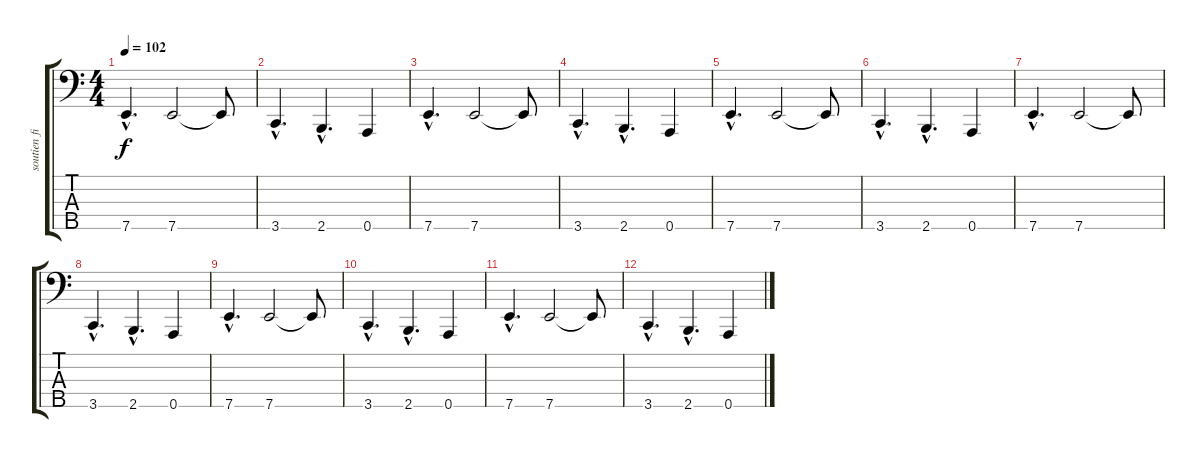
\track ("soutien fiedly" "soutien fi") {instrument electricbassfinger}
\staff {score tabs}
\tuning (F2 C2 G1 D1 A0) {hide}
\ts (4 4)
\tempo 102
\clef f4
\ks c
7.5{hac}.4{d dy f} 7.5.2 7.5{t}.8 |
3.5{hac}.4{d} 2.5{hac}.4{d} 0.5.4 |
7.5{hac}.4{d} 7.5.2 7.5{t}.8 |
3.5{hac}.4{d} 2.5{hac}.4{d} 0.5.4 |
7.5{hac}.4{d} 7.5.2 7.5{t}.8 |
3.5{hac}.4{d} 2.5{hac}.4{d} 0.5.4 |
7.5{hac}.4{d} 7.5.2 7.5{t}.8 |
3.5{hac}.4{d} 2.5{hac}.4{d} 0.5.4 |
7.5{hac}.4{d} 7.5.2 7.5{t}.8 |
3.5{hac}.4{d} 2.5{hac}.4{d} 0.5.4 |
7.5{hac}.4{d} 7.5.2 7.5{t}.8 |
3.5{hac}.4{d} 2.5{hac}.4{d} 0.5.4
